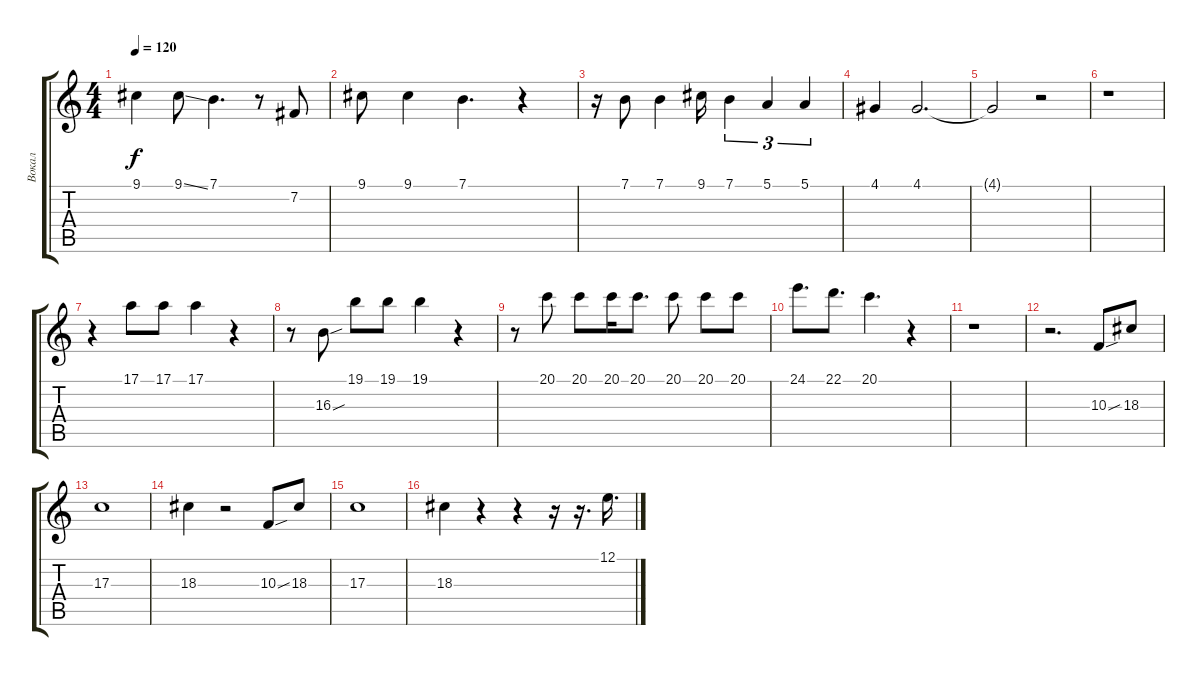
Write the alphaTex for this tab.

\track ("Вокал" "Вокал") {instrument altosax}
\staff {score tabs}
\tuning (E4 B3 G3 D3 A2 E2) {hide}
\ts (4 4)
\tempo 120
\clef g2
\ks c
9.1.4{dy f} 9.1{ss}.8 7.1.4{d} r.8 7.2.8 |
9.1.8 9.1.4 7.1.4{d} r.4 |
r.16 7.1.8 7.1.4 9.1.16 7.1.4{tu (3 2)} 5.1.4{tu (3 2)} 5.1.4{tu (3 2)} |
4.1.4 4.1.2{d} |
4.1{t}.2 r.2 |
r.1 |
r.4 17.1.8 17.1.8 17.1.4 r.4 |
r.8 16.3{sou}.8 19.1.8 19.1.8 19.1.4 r.4 |
r.8 20.1.8 20.1.8 20.1.16 20.1.8{d} 20.1.8 20.1.8 20.1.8 |
24.1.8{d} 22.1.8{d} 20.1.4{d} r.4 |
r.1 |
r.2{d} 10.3{sou}.8 18.3.8 |
17.3.1 |
18.3.4 r.2 10.3{sou}.8 18.3.8 |
17.3.1 |
18.3.4 r.4 r.4 r.16 r.16{d} 12.1.16{d}
